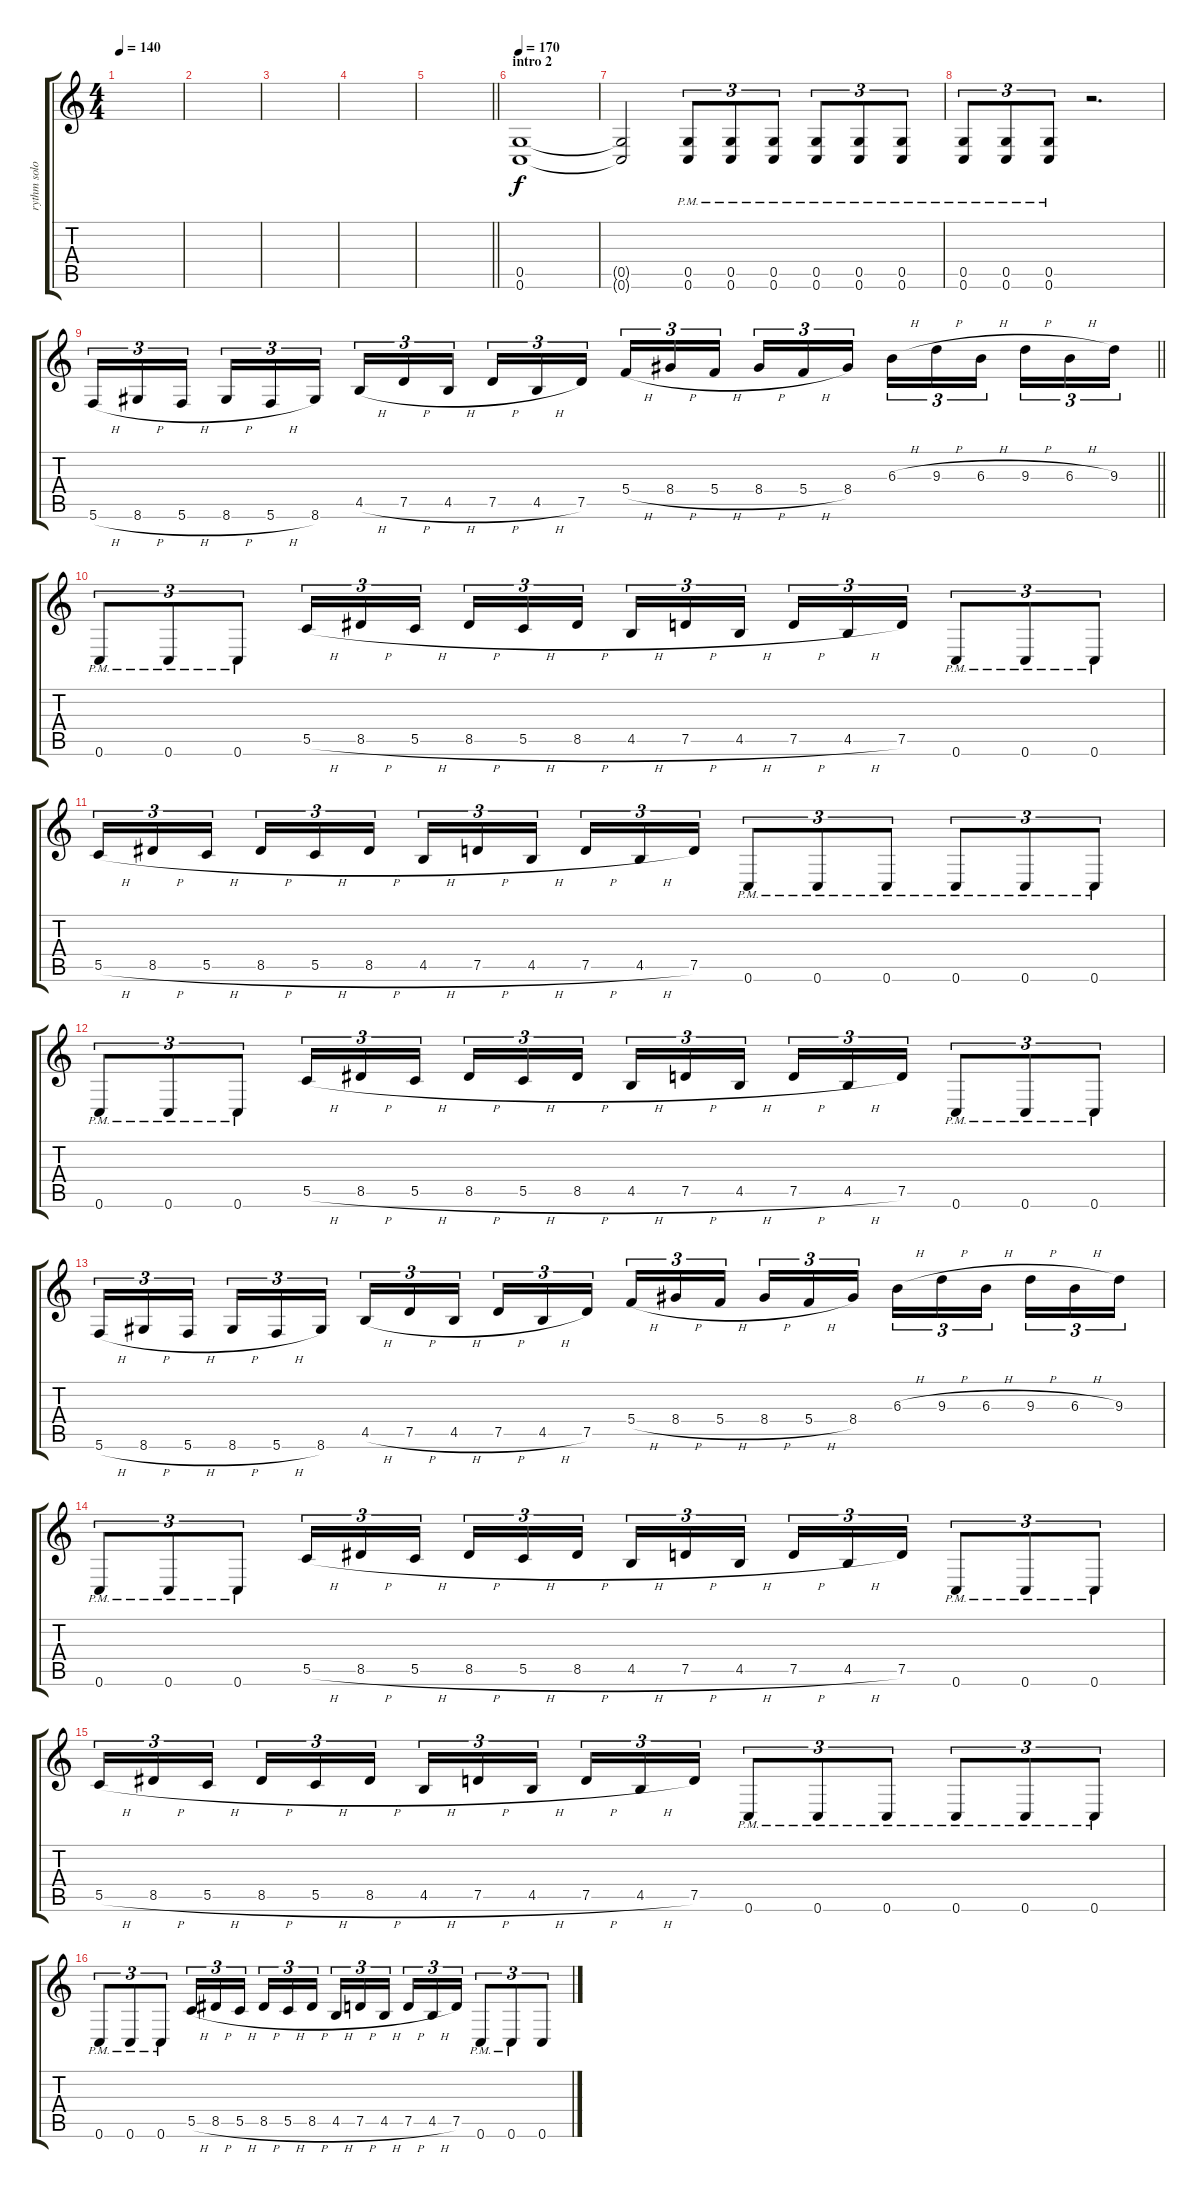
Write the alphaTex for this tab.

\track ("rythm solo 2" "rythm solo") {instrument distortionguitar}
\staff {score tabs}
\tuning (D4 A3 F3 C3 G2 C2) {hide}
\ts (4 4)
\tempo 140
\clef g2
\ks c
|
|
|
|
\barLineRight lightlight
|
\section ("" "intro 2")
\tempo 170
(0.5 0.6).1 |
(0.5{t} 0.6{t}).2 (0.5{pm} 0.6{pm}).8{tu (3 2)} (0.5{pm} 0.6{pm}).8{tu (3 2)} (0.5{pm} 0.6{pm}).8{tu (3 2)} (0.5{pm} 0.6{pm}).8{tu (3 2)} (0.5{pm} 0.6{pm}).8{tu (3 2)} (0.5{pm} 0.6{pm}).8{tu (3 2)} |
(0.5{pm} 0.6{pm}).8{tu (3 2)} (0.5{pm} 0.6{pm}).8{tu (3 2)} (0.5{pm} 0.6{pm}).8{tu (3 2)} r.2{d} |
\barLineRight lightlight
5.6{h}.16{tu (3 2)} 8.6{h}.16{tu (3 2)} 5.6{h}.16{tu (3 2) beam splitsecondary} 8.6{h}.16{tu (3 2)} 5.6{h}.16{tu (3 2)} 8.6.16{tu (3 2)} 4.5{h}.16{tu (3 2)} 7.5{h}.16{tu (3 2)} 4.5{h}.16{tu (3 2) beam splitsecondary} 7.5{h}.16{tu (3 2)} 4.5{h}.16{tu (3 2)} 7.5.16{tu (3 2)} 5.4{h}.16{tu (3 2)} 8.4{h}.16{tu (3 2)} 5.4{h}.16{tu (3 2) beam splitsecondary} 8.4{h}.16{tu (3 2)} 5.4{h}.16{tu (3 2)} 8.4.16{tu (3 2)} 6.3{h}.16{tu (3 2)} 9.3{h}.16{tu (3 2)} 6.3{h}.16{tu (3 2) beam splitsecondary} 9.3{h}.16{tu (3 2)} 6.3{h}.16{tu (3 2)} 9.3.16{tu (3 2)} |
0.6{pm}.8{tu (3 2)} 0.6{pm}.8{tu (3 2)} 0.6{pm}.8{tu (3 2)} 5.5{h}.16{tu (3 2)} 8.5{h}.16{tu (3 2)} 5.5{h}.16{tu (3 2) beam splitsecondary} 8.5{h}.16{tu (3 2)} 5.5{h}.16{tu (3 2)} 8.5{h}.16{tu (3 2)} 4.5{h}.16{tu (3 2)} 7.5{h}.16{tu (3 2)} 4.5{h}.16{tu (3 2) beam splitsecondary} 7.5{h}.16{tu (3 2)} 4.5{h}.16{tu (3 2)} 7.5.16{tu (3 2)} 0.6{pm}.8{tu (3 2)} 0.6{pm}.8{tu (3 2)} 0.6{pm}.8{tu (3 2)} |
5.5{h}.16{tu (3 2)} 8.5{h}.16{tu (3 2)} 5.5{h}.16{tu (3 2) beam splitsecondary} 8.5{h}.16{tu (3 2)} 5.5{h}.16{tu (3 2)} 8.5{h}.16{tu (3 2)} 4.5{h}.16{tu (3 2)} 7.5{h}.16{tu (3 2)} 4.5{h}.16{tu (3 2) beam splitsecondary} 7.5{h}.16{tu (3 2)} 4.5{h}.16{tu (3 2)} 7.5.16{tu (3 2)} 0.6{pm}.8{tu (3 2)} 0.6{pm}.8{tu (3 2)} 0.6{pm}.8{tu (3 2)} 0.6{pm}.8{tu (3 2)} 0.6{pm}.8{tu (3 2)} 0.6{pm}.8{tu (3 2)} |
0.6{pm}.8{tu (3 2)} 0.6{pm}.8{tu (3 2)} 0.6{pm}.8{tu (3 2)} 5.5{h}.16{tu (3 2)} 8.5{h}.16{tu (3 2)} 5.5{h}.16{tu (3 2) beam splitsecondary} 8.5{h}.16{tu (3 2)} 5.5{h}.16{tu (3 2)} 8.5{h}.16{tu (3 2)} 4.5{h}.16{tu (3 2)} 7.5{h}.16{tu (3 2)} 4.5{h}.16{tu (3 2) beam splitsecondary} 7.5{h}.16{tu (3 2)} 4.5{h}.16{tu (3 2)} 7.5.16{tu (3 2)} 0.6{pm}.8{tu (3 2)} 0.6{pm}.8{tu (3 2)} 0.6{pm}.8{tu (3 2)} |
5.6{h}.16{tu (3 2)} 8.6{h}.16{tu (3 2)} 5.6{h}.16{tu (3 2) beam splitsecondary} 8.6{h}.16{tu (3 2)} 5.6{h}.16{tu (3 2)} 8.6.16{tu (3 2)} 4.5{h}.16{tu (3 2)} 7.5{h}.16{tu (3 2)} 4.5{h}.16{tu (3 2) beam splitsecondary} 7.5{h}.16{tu (3 2)} 4.5{h}.16{tu (3 2)} 7.5.16{tu (3 2)} 5.4{h}.16{tu (3 2)} 8.4{h}.16{tu (3 2)} 5.4{h}.16{tu (3 2) beam splitsecondary} 8.4{h}.16{tu (3 2)} 5.4{h}.16{tu (3 2)} 8.4.16{tu (3 2)} 6.3{h}.16{tu (3 2)} 9.3{h}.16{tu (3 2)} 6.3{h}.16{tu (3 2) beam splitsecondary} 9.3{h}.16{tu (3 2)} 6.3{h}.16{tu (3 2)} 9.3.16{tu (3 2)} |
0.6{pm}.8{tu (3 2)} 0.6{pm}.8{tu (3 2)} 0.6{pm}.8{tu (3 2)} 5.5{h}.16{tu (3 2)} 8.5{h}.16{tu (3 2)} 5.5{h}.16{tu (3 2) beam splitsecondary} 8.5{h}.16{tu (3 2)} 5.5{h}.16{tu (3 2)} 8.5{h}.16{tu (3 2)} 4.5{h}.16{tu (3 2)} 7.5{h}.16{tu (3 2)} 4.5{h}.16{tu (3 2) beam splitsecondary} 7.5{h}.16{tu (3 2)} 4.5{h}.16{tu (3 2)} 7.5.16{tu (3 2)} 0.6{pm}.8{tu (3 2)} 0.6{pm}.8{tu (3 2)} 0.6{pm}.8{tu (3 2)} |
5.5{h}.16{tu (3 2)} 8.5{h}.16{tu (3 2)} 5.5{h}.16{tu (3 2) beam splitsecondary} 8.5{h}.16{tu (3 2)} 5.5{h}.16{tu (3 2)} 8.5{h}.16{tu (3 2)} 4.5{h}.16{tu (3 2)} 7.5{h}.16{tu (3 2)} 4.5{h}.16{tu (3 2) beam splitsecondary} 7.5{h}.16{tu (3 2)} 4.5{h}.16{tu (3 2)} 7.5.16{tu (3 2)} 0.6{pm}.8{tu (3 2)} 0.6{pm}.8{tu (3 2)} 0.6{pm}.8{tu (3 2)} 0.6{pm}.8{tu (3 2)} 0.6{pm}.8{tu (3 2)} 0.6{pm}.8{tu (3 2)} |
0.6{pm}.8{tu (3 2)} 0.6{pm}.8{tu (3 2)} 0.6{pm}.8{tu (3 2)} 5.5{h}.16{tu (3 2)} 8.5{h}.16{tu (3 2)} 5.5{h}.16{tu (3 2) beam splitsecondary} 8.5{h}.16{tu (3 2)} 5.5{h}.16{tu (3 2)} 8.5{h}.16{tu (3 2)} 4.5{h}.16{tu (3 2)} 7.5{h}.16{tu (3 2)} 4.5{h}.16{tu (3 2) beam splitsecondary} 7.5{h}.16{tu (3 2)} 4.5{h}.16{tu (3 2)} 7.5.16{tu (3 2)} 0.6{pm}.8{tu (3 2)} 0.6{pm}.8{tu (3 2)} 0.6.8{tu (3 2)}
